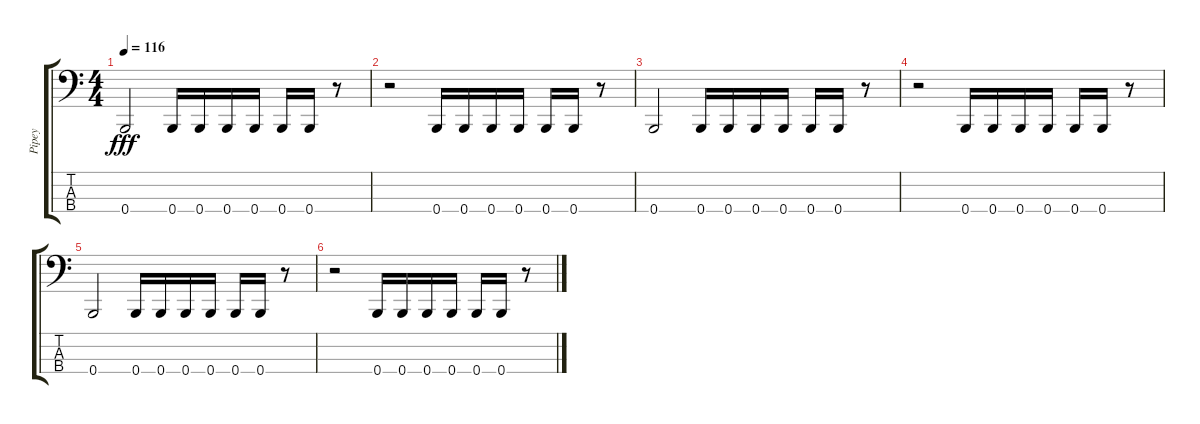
\track ("Pipey" "Pipey") {instrument electricbasspick}
\staff {score tabs}
\tuning (E2 B1 Gb1 B0) {hide}
\ts (4 4)
\tempo 116
\clef f4
\ks c
0.4.2{dy fff} 0.4.16 0.4.16 0.4.16 0.4.16 0.4.16 0.4.16 r.8 |
r.2 0.4.16 0.4.16 0.4.16 0.4.16 0.4.16 0.4.16 r.8 |
0.4.2 0.4.16 0.4.16 0.4.16 0.4.16 0.4.16 0.4.16 r.8 |
r.2 0.4.16 0.4.16 0.4.16 0.4.16 0.4.16 0.4.16 r.8 |
0.4.2 0.4.16 0.4.16 0.4.16 0.4.16 0.4.16 0.4.16 r.8 |
r.2 0.4.16 0.4.16 0.4.16 0.4.16 0.4.16 0.4.16 r.8
